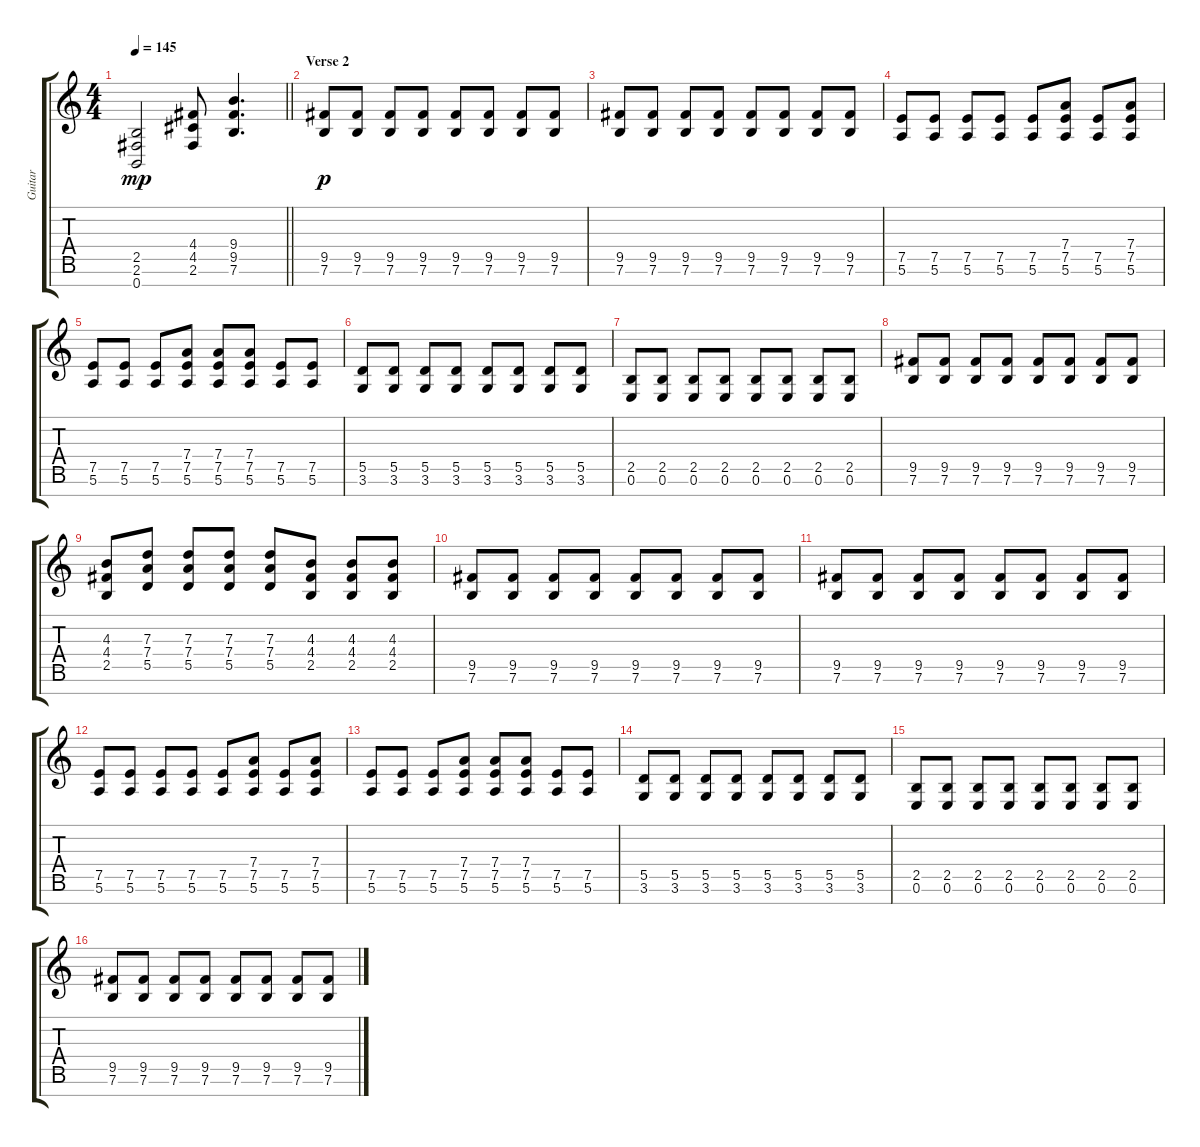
\track ("Guitar" "Guitar") {instrument distortionguitar}
\staff {score tabs}
\tuning (E4 B3 G3 D3 A2 E2 B1) {hide}
\ts (4 4)
\tempo 145
\clef g2
\barLineRight lightlight
\ks c
(2.5{t} 2.6{t} 0.7{t}).2{dy mp} (4.4 4.5 2.6).8 (9.4 9.5 7.6).4{d} |
\section ("" "Verse 2")
(9.5 7.6).8{dy p} (9.5 7.6).8 (9.5 7.6).8 (9.5 7.6).8 (9.5 7.6).8 (9.5 7.6).8 (9.5 7.6).8 (9.5 7.6).8 |
(9.5 7.6).8 (9.5 7.6).8 (9.5 7.6).8 (9.5 7.6).8 (9.5 7.6).8 (9.5 7.6).8 (9.5 7.6).8 (9.5 7.6).8 |
(7.5 5.6).8 (7.5 5.6).8 (7.5 5.6).8 (7.5 5.6).8 (7.5 5.6).8 (7.4 7.5 5.6).8 (7.5 5.6).8 (7.4 7.5 5.6).8 |
(7.5 5.6).8 (7.5 5.6).8 (7.5 5.6).8 (7.4 7.5 5.6).8 (7.4 7.5 5.6).8 (7.4 7.5 5.6).8 (7.5 5.6).8 (7.5 5.6).8 |
(5.5 3.6).8 (5.5 3.6).8 (5.5 3.6).8 (5.5 3.6).8 (5.5 3.6).8 (5.5 3.6).8 (5.5 3.6).8 (5.5 3.6).8 |
(2.5 0.6).8 (2.5 0.6).8 (2.5 0.6).8 (2.5 0.6).8 (2.5 0.6).8 (2.5 0.6).8 (2.5 0.6).8 (2.5 0.6).8 |
(9.5 7.6).8 (9.5 7.6).8 (9.5 7.6).8 (9.5 7.6).8 (9.5 7.6).8 (9.5 7.6).8 (9.5 7.6).8 (9.5 7.6).8 |
(4.3 4.4 2.5).8 (7.3 7.4 5.5).8 (7.3 7.4 5.5).8 (7.3 7.4 5.5).8 (7.3 7.4 5.5).8 (4.3 4.4 2.5).8 (4.3 4.4 2.5).8 (4.3 4.4 2.5).8 |
(9.5 7.6).8 (9.5 7.6).8 (9.5 7.6).8 (9.5 7.6).8 (9.5 7.6).8 (9.5 7.6).8 (9.5 7.6).8 (9.5 7.6).8 |
(9.5 7.6).8 (9.5 7.6).8 (9.5 7.6).8 (9.5 7.6).8 (9.5 7.6).8 (9.5 7.6).8 (9.5 7.6).8 (9.5 7.6).8 |
(7.5 5.6).8 (7.5 5.6).8 (7.5 5.6).8{txt ""} (7.5 5.6).8 (7.5 5.6).8 (7.4 7.5 5.6).8 (7.5 5.6).8 (7.4 7.5 5.6).8 |
(7.5 5.6).8 (7.5 5.6).8 (7.5 5.6).8 (7.4 7.5 5.6).8 (7.4 7.5 5.6).8 (7.4 7.5 5.6).8 (7.5 5.6).8 (7.5 5.6).8 |
(5.5 3.6).8 (5.5 3.6).8 (5.5 3.6).8 (5.5 3.6).8 (5.5 3.6).8 (5.5 3.6).8 (5.5 3.6).8 (5.5 3.6).8 |
(2.5 0.6).8 (2.5 0.6).8 (2.5 0.6).8 (2.5 0.6).8 (2.5 0.6).8 (2.5 0.6).8 (2.5 0.6).8 (2.5 0.6).8 |
(9.5 7.6).8 (9.5 7.6).8 (9.5 7.6).8 (9.5 7.6).8 (9.5 7.6).8 (9.5 7.6).8 (9.5 7.6).8 (9.5 7.6).8
